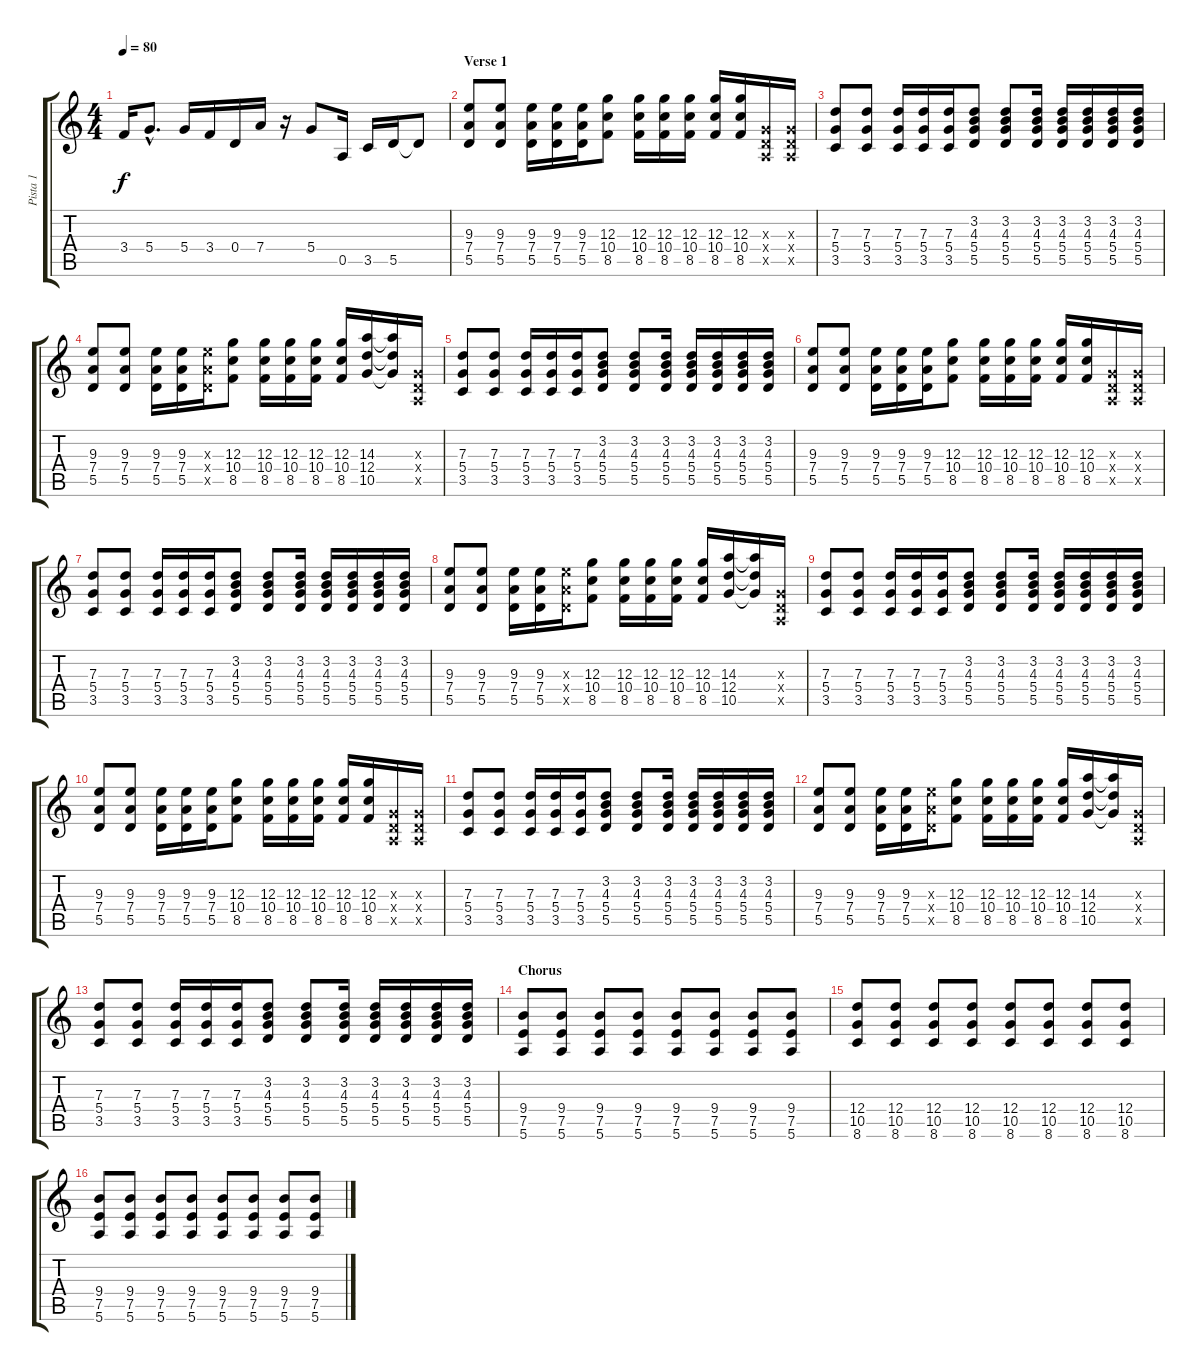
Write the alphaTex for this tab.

\track ("Pista 1" "Pista 1") {instrument electricguitarclean}
\staff {score tabs}
\tuning (E4 B3 G3 D3 A2 E2) {hide}
\ts (4 4)
\tempo 80
\clef g2
\ks c
3.4.16{dy f} 5.4{hac}.8{d} 5.4.16 3.4.16 0.4.16 7.4.16 r.16 5.4.8 0.5.16 3.5.16 5.5.16 5.5{t}.8 |
\section ("" "Verse 1")
(9.3 7.4 5.5).8 (9.3 7.4 5.5).8 (9.3 7.4 5.5).16 (9.3 7.4 5.5).16 (9.3 7.4 5.5).16 (12.3 10.4 8.5).8 (12.3 10.4 8.5).16 (12.3 10.4 8.5).16 (12.3 10.4 8.5).16 (12.3 10.4 8.5).16 (12.3 10.4 8.5).16 (0.3{x} 0.4{x} 0.5{x}).16 (0.3{x} 0.4{x} 0.5{x}).16 |
(7.3 5.4 3.5).8 (7.3 5.4 3.5).8 (7.3 5.4 3.5).16 (7.3 5.4 3.5).16 (7.3 5.4 3.5).16 (3.2 4.3 5.4 5.5).8 (3.2 4.3 5.4 5.5).8 (3.2 4.3 5.4 5.5).16 (3.2 4.3 5.4 5.5).16 (3.2 4.3 5.4 5.5).16 (3.2 4.3 5.4 5.5).16 (3.2 4.3 5.4 5.5).16 |
(9.3 7.4 5.5).8 (9.3 7.4 5.5).8 (9.3 7.4 5.5).16 (9.3 7.4 5.5).16 (9.3{x} 7.4{x} 5.5{x}).16 (12.3 10.4 8.5).8 (12.3 10.4 8.5).16 (12.3 10.4 8.5).16 (12.3 10.4 8.5).16 (12.3 10.4 8.5).16 (14.3 12.4 10.5).16 (14.3{t} 12.4{t} 10.5{t}).16 (0.3{x} 0.4{x} 0.5{x}).16 |
(7.3 5.4 3.5).8 (7.3 5.4 3.5).8 (7.3 5.4 3.5).16 (7.3 5.4 3.5).16 (7.3 5.4 3.5).16 (3.2 4.3 5.4 5.5).8 (3.2 4.3 5.4 5.5).8 (3.2 4.3 5.4 5.5).16 (3.2 4.3 5.4 5.5).16 (3.2 4.3 5.4 5.5).16 (3.2 4.3 5.4 5.5).16 (3.2 4.3 5.4 5.5).16 |
(9.3 7.4 5.5).8 (9.3 7.4 5.5).8 (9.3 7.4 5.5).16 (9.3 7.4 5.5).16 (9.3 7.4 5.5).16 (12.3 10.4 8.5).8 (12.3 10.4 8.5).16 (12.3 10.4 8.5).16 (12.3 10.4 8.5).16 (12.3 10.4 8.5).16 (12.3 10.4 8.5).16 (0.3{x} 0.4{x} 0.5{x}).16 (0.3{x} 0.4{x} 0.5{x}).16 |
(7.3 5.4 3.5).8 (7.3 5.4 3.5).8 (7.3 5.4 3.5).16 (7.3 5.4 3.5).16 (7.3 5.4 3.5).16 (3.2 4.3 5.4 5.5).8 (3.2 4.3 5.4 5.5).8 (3.2 4.3 5.4 5.5).16 (3.2 4.3 5.4 5.5).16 (3.2 4.3 5.4 5.5).16 (3.2 4.3 5.4 5.5).16 (3.2 4.3 5.4 5.5).16 |
(9.3 7.4 5.5).8 (9.3 7.4 5.5).8 (9.3 7.4 5.5).16 (9.3 7.4 5.5).16 (9.3{x} 7.4{x} 5.5{x}).16 (12.3 10.4 8.5).8 (12.3 10.4 8.5).16 (12.3 10.4 8.5).16 (12.3 10.4 8.5).16 (12.3 10.4 8.5).16 (14.3 12.4 10.5).16 (14.3{t} 12.4{t} 10.5{t}).16 (0.3{x} 0.4{x} 0.5{x}).16 |
(7.3 5.4 3.5).8 (7.3 5.4 3.5).8 (7.3 5.4 3.5).16 (7.3 5.4 3.5).16 (7.3 5.4 3.5).16 (3.2 4.3 5.4 5.5).8 (3.2 4.3 5.4 5.5).8 (3.2 4.3 5.4 5.5).16 (3.2 4.3 5.4 5.5).16 (3.2 4.3 5.4 5.5).16 (3.2 4.3 5.4 5.5).16 (3.2 4.3 5.4 5.5).16 |
(9.3 7.4 5.5).8 (9.3 7.4 5.5).8 (9.3 7.4 5.5).16 (9.3 7.4 5.5).16 (9.3 7.4 5.5).16 (12.3 10.4 8.5).8 (12.3 10.4 8.5).16 (12.3 10.4 8.5).16 (12.3 10.4 8.5).16 (12.3 10.4 8.5).16 (12.3 10.4 8.5).16 (0.3{x} 0.4{x} 0.5{x}).16 (0.3{x} 0.4{x} 0.5{x}).16 |
(7.3 5.4 3.5).8 (7.3 5.4 3.5).8 (7.3 5.4 3.5).16 (7.3 5.4 3.5).16 (7.3 5.4 3.5).16 (3.2 4.3 5.4 5.5).8 (3.2 4.3 5.4 5.5).8 (3.2 4.3 5.4 5.5).16 (3.2 4.3 5.4 5.5).16 (3.2 4.3 5.4 5.5).16 (3.2 4.3 5.4 5.5).16 (3.2 4.3 5.4 5.5).16 |
(9.3 7.4 5.5).8 (9.3 7.4 5.5).8 (9.3 7.4 5.5).16 (9.3 7.4 5.5).16 (9.3{x} 7.4{x} 5.5{x}).16 (12.3 10.4 8.5).8 (12.3 10.4 8.5).16 (12.3 10.4 8.5).16 (12.3 10.4 8.5).16 (12.3 10.4 8.5).16 (14.3 12.4 10.5).16 (14.3{t} 12.4{t} 10.5{t}).16 (0.3{x} 0.4{x} 0.5{x}).16 |
(7.3 5.4 3.5).8 (7.3 5.4 3.5).8 (7.3 5.4 3.5).16 (7.3 5.4 3.5).16 (7.3 5.4 3.5).16 (3.2 4.3 5.4 5.5).8 (3.2 4.3 5.4 5.5).8 (3.2 4.3 5.4 5.5).16 (3.2 4.3 5.4 5.5).16 (3.2 4.3 5.4 5.5).16 (3.2 4.3 5.4 5.5).16 (3.2 4.3 5.4 5.5).16 |
\section ("" "Chorus")
(9.4 7.5 5.6).8 (9.4 7.5 5.6).8 (9.4 7.5 5.6).8 (9.4 7.5 5.6).8 (9.4 7.5 5.6).8 (9.4 7.5 5.6).8 (9.4 7.5 5.6).8 (9.4 7.5 5.6).8 |
(12.4 10.5 8.6).8 (12.4 10.5 8.6).8 (12.4 10.5 8.6).8 (12.4 10.5 8.6).8 (12.4 10.5 8.6).8 (12.4 10.5 8.6).8 (12.4 10.5 8.6).8 (12.4 10.5 8.6).8 |
(9.4 7.5 5.6).8 (9.4 7.5 5.6).8 (9.4 7.5 5.6).8 (9.4 7.5 5.6).8 (9.4 7.5 5.6).8 (9.4 7.5 5.6).8 (9.4 7.5 5.6).8 (9.4 7.5 5.6).8
